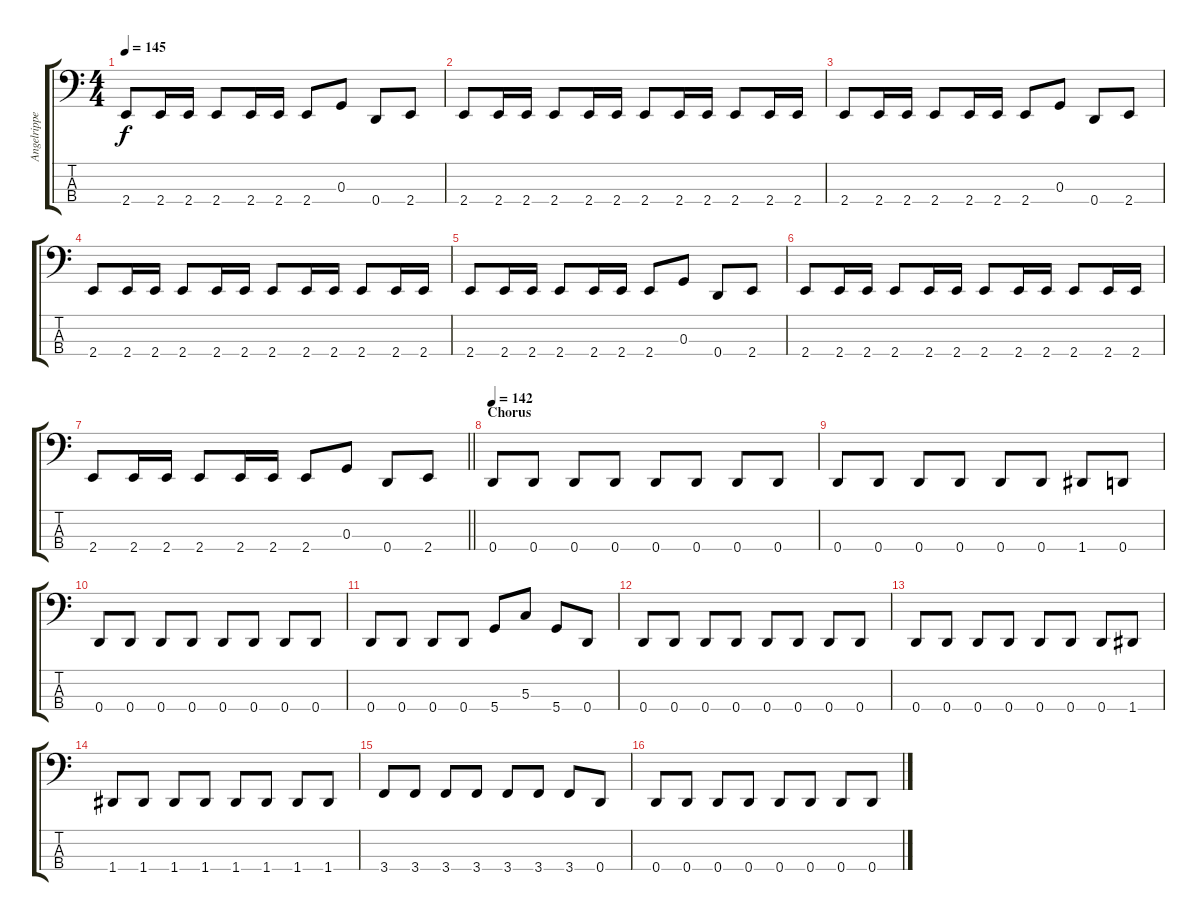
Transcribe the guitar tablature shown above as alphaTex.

\track ("Angelripper" "Angelrippe") {instrument electricbasspick}
\staff {score tabs}
\tuning (F2 C2 G1 D1) {hide}
\ts (4 4)
\tempo 145
\clef f4
\ks c
2.4.8{dy f} 2.4.16 2.4.16 2.4.8 2.4.16 2.4.16 2.4.8 0.3.8 0.4.8 2.4.8 |
2.4.8 2.4.16 2.4.16 2.4.8 2.4.16 2.4.16 2.4.8 2.4.16 2.4.16 2.4.8 2.4.16 2.4.16 |
2.4.8 2.4.16 2.4.16 2.4.8 2.4.16 2.4.16 2.4.8 0.3.8 0.4.8 2.4.8 |
2.4.8 2.4.16 2.4.16 2.4.8 2.4.16 2.4.16 2.4.8 2.4.16 2.4.16 2.4.8 2.4.16 2.4.16 |
2.4.8 2.4.16 2.4.16 2.4.8 2.4.16 2.4.16 2.4.8 0.3.8 0.4.8 2.4.8 |
2.4.8 2.4.16 2.4.16 2.4.8 2.4.16 2.4.16 2.4.8 2.4.16 2.4.16 2.4.8 2.4.16 2.4.16 |
\barLineRight lightlight
2.4.8 2.4.16 2.4.16 2.4.8 2.4.16 2.4.16 2.4.8 0.3.8 0.4.8 2.4.8 |
\section ("" "Chorus")
\tempo 130
\tempo 142
0.4.8 0.4.8 0.4.8 0.4.8 0.4.8 0.4.8 0.4.8 0.4.8 |
0.4.8 0.4.8 0.4.8 0.4.8 0.4.8 0.4.8 1.4.8 0.4.8 |
0.4.8 0.4.8 0.4.8 0.4.8 0.4.8 0.4.8 0.4.8 0.4.8 |
0.4.8 0.4.8 0.4.8 0.4.8 5.4.8 5.3.8 5.4.8 0.4.8 |
0.4.8 0.4.8 0.4.8 0.4.8 0.4.8 0.4.8 0.4.8 0.4.8 |
0.4.8 0.4.8 0.4.8 0.4.8 0.4.8 0.4.8 0.4.8 1.4.8 |
1.4.8 1.4.8 1.4.8 1.4.8 1.4.8 1.4.8 1.4.8 1.4.8 |
3.4.8 3.4.8 3.4.8 3.4.8 3.4.8 3.4.8 3.4.8 0.4.8 |
0.4.8 0.4.8 0.4.8 0.4.8 0.4.8 0.4.8 0.4.8 0.4.8
